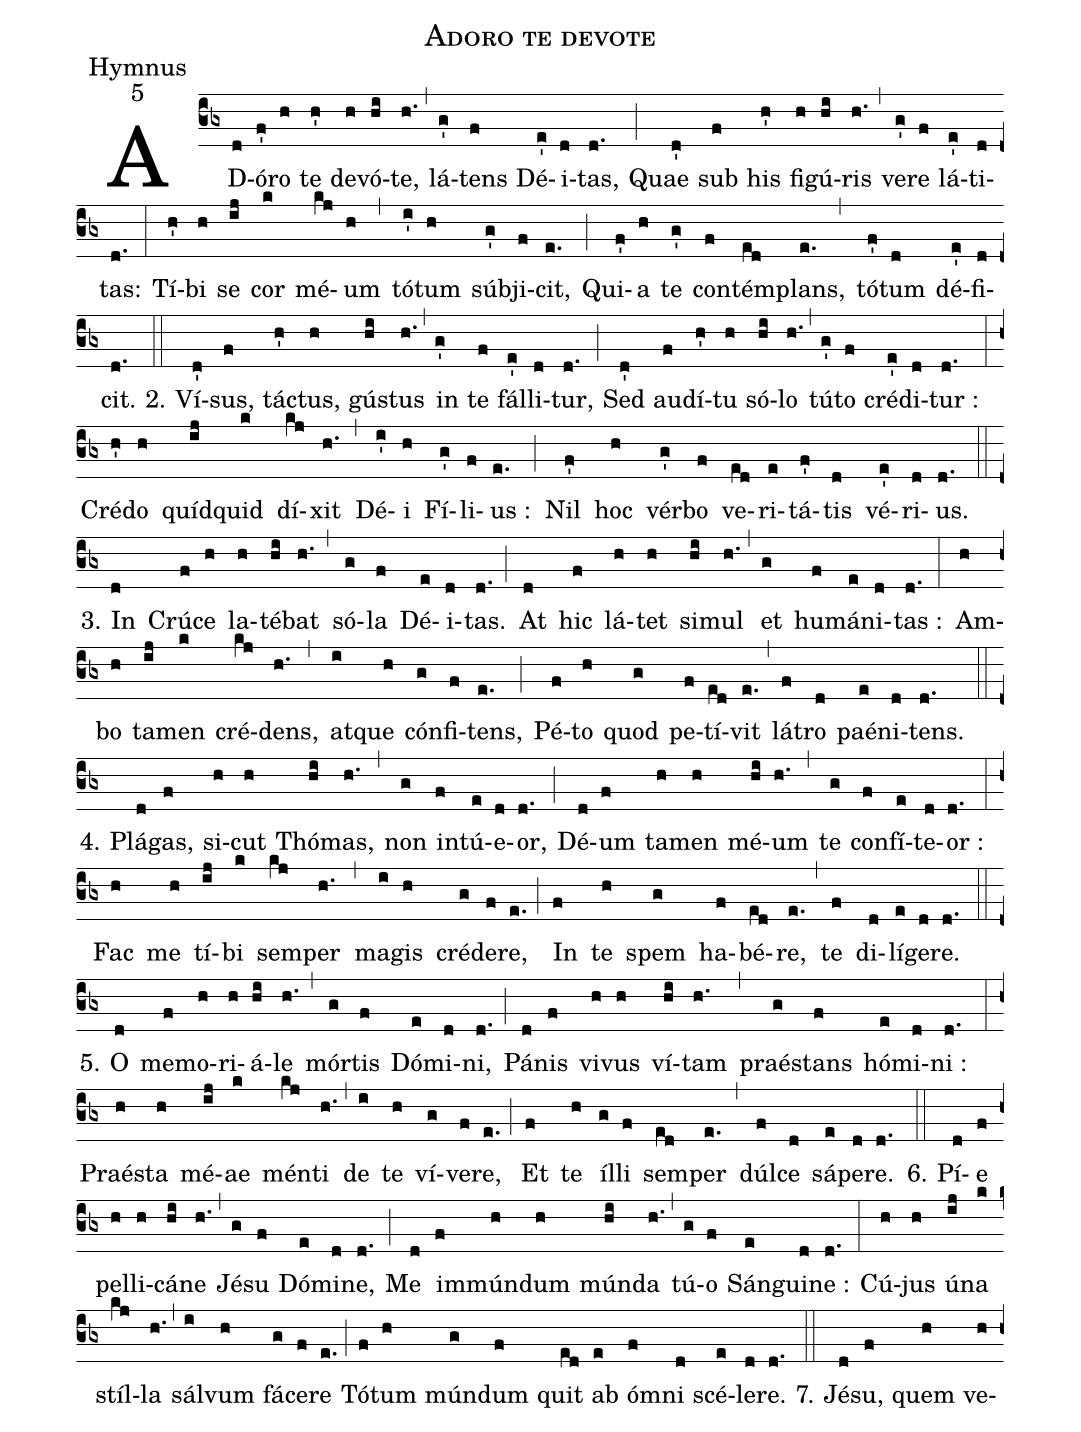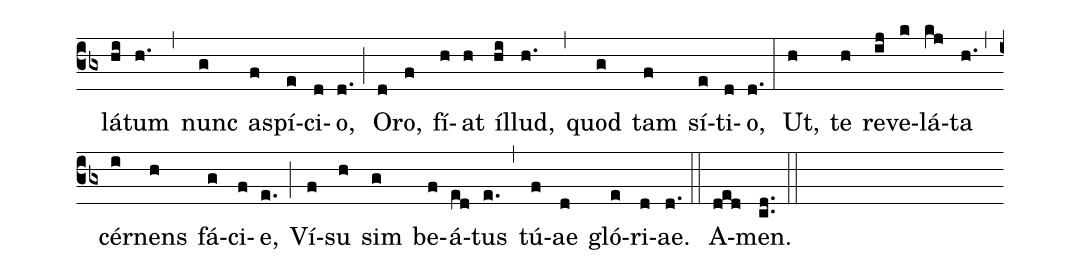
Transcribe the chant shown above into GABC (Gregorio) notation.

name:Adoro te devote;
office-part:Hymnus;
mode:5;
%%
(cb3) AD(d)ó(f')ro(h) te(h') de(h)vó(hi)te,(h.) (,)
lá(g')tens(f) Dé(e')i(d)tas,(d.) (;)
Quae(d') sub(f) his(h') fi(h)gú(hi)ris(h.) (,)
ve(g')re(f) lá(e')ti(d)tas:(d.) (:)
Tí(h')bi(h) se(ij) cor(k) mé(kj)um(h) (,)
tó(i')tum(h) sú(g')bji(f)cit,(e.) (;)
Qui(f')a(h) te(g') con(f)tém(ed)plans,(e.) (,)
tó(f')tum(d) dé(e')fi(d)cit.(d.) (::)
2. Ví(d')sus,(f) tá(h')ctus,(h) gú(hi)stus(h.) (,)
in(g') te(f) fál(e')li(d)tur,(d.) (;)
Sed(d') au(f)dí(h')tu(h) só(hi)lo(h.) (,)
tú(g')to(f) cré(e')di(d)tur :(d.) (:)
Cré(h')do(h) quíd(ij)quid(k) dí(kj)xit(h.) (,)
Dé(i')i(h) Fí(g')li(f)us :(e.) (;)
Nil(f') hoc(h) vér(g')bo(f) ve(ed)ri(e)tá(f')tis(d) vé(e')ri(d)us.(d.) (::)

3. In(d) Crú(f)ce(h) la(h)té(hi)bat(h.) (,)
só(g)la(f) Dé(e)i(d)tas.(d.) (;)
At(d) hic(f) lá(h)tet(h) si(hi)mul(h.) (,)
et(g) hu(f)má(e)ni(d)tas :(d.) (:)
Am(h)bo(h) ta(ij)men(k) cré(kj)dens,(h.) (,)
at(i)que(h) cón(g)fi(f)tens,(e.) (;)
Pé(f)to(h) quod(g) pe(f)tí(ed)vit(e.) (,)
lá(f)tro(d) paé(e)ni(d)tens.(d.) (::)

4. Plá(d)gas,(f) si(h)cut(h) Thó(hi)mas,(h.) (,)
non(g) in(f)tú(e)e(d)or,(d.) (;)
Dé(d)um(f) ta(h)men(h) mé(hi)um(h.) (,)
te(g) con(f)fí(e)te(d)or :(d.) (:)
Fac(h) me(h) tí(ij)bi(k) sem(kj)per(h.) (,)
ma(i)gis(h) cré(g)de(f)re,(e.) (;)
In(f) te(h) spem(g) ha(f)bé(ed)re,(e.) (,)
te(f) di(d)lí(e)ge(d)re.(d.) (::)

5. O(d) me(f)mo(h)ri(h)á(hi)le(h.) (,)
mór(g)tis(f) Dó(e)mi(d)ni,(d.) (;)
Pá(d)nis(f) vi(h)vus(h) ví(hi)tam(h.) (,)
praé(g)stans(f) hó(e)mi(d)ni :(d.) (:)
Praé(h)sta(h) mé(ij)ae(k) mén(kj)ti(h.) (,)
de(i) te(h) ví(g)ve(f)re,(e.) (;)
Et(f) te(h) íl(g)li(f) sem(ed)per(e.) (,)
dúl(f)ce(d) sá(e)pe(d)re.(d.) (::)

6. Pí(d)e(f) pel(h)li(h)cá(hi)ne(h.) (,)
Jé(g)su(f) Dó(e)mi(d)ne,(d.) (;)
Me(d) im(f)mún(h)dum(h) mún(hi)da(h.) (,)
tú(g)o(f) Sán(e)gui(d)ne :(d.) (:)
Cú(h)jus(h) ú(ij)na(k) stíl(kj)la(h.) (,)
sál(i)vum(h) fá(g)ce(f)re(e.) (;)
Tó(f)tum(h) mún(g)dum(f) quit(ed) ab(e)
óm(f)ni(d) scé(e)le(d)re.(d.) (::)

7. Jé(d)su,(f) quem(h) ve(h)lá(hi)tum(h.) (,)
nunc(g) a(f)spí(e)ci(d)o,(d.) (;)
O(d)ro,(f) fí(h)at(h) íl(hi)lud,(h.) (,)
quod(g) tam(f) sí(e)ti(d)o,(d.) (:)
Ut,(h) te(h) re(ij)ve(k)lá(kj)ta(h.) (,)
cér(i)nens(h) fá(g)ci(f)e,(e.) (;)
Ví(f)su(h) sim(g) be(f)á(ed)tus(e.) (,)
tú(f)ae(d) gló(e)ri(d)ae.(d.) (::)
A(ded)men.(cd..) (::)
